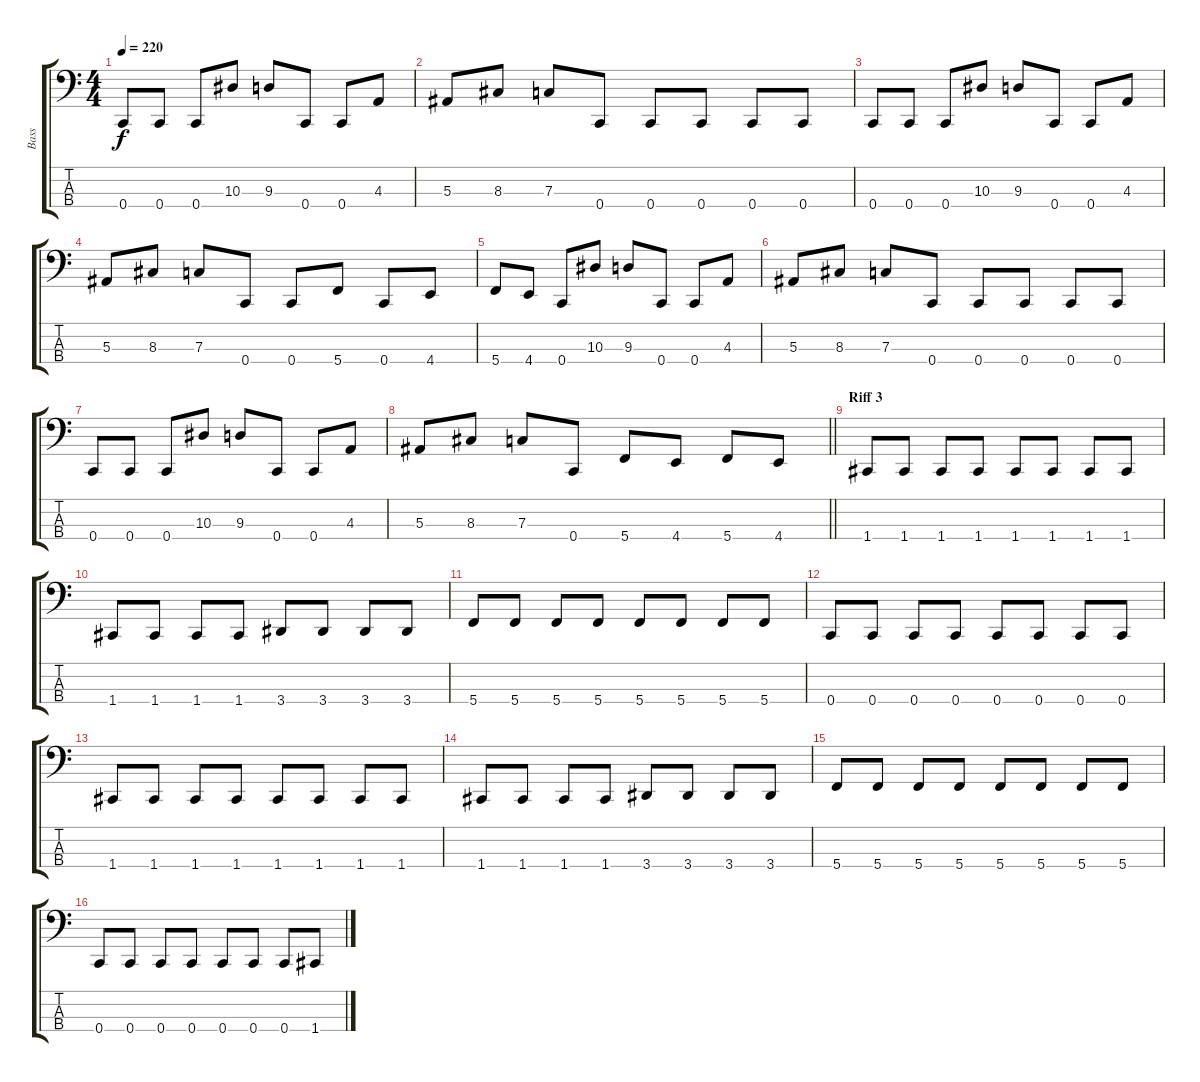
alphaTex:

\track ("Bass" "Bass") {instrument electricbassfinger}
\staff {score tabs}
\tuning (Eb2 Bb1 F1 C1) {hide}
\ts (4 4)
\tempo 220
\clef f4
\ks c
0.4.8{dy f} 0.4.8 0.4.8 10.3.8 9.3.8 0.4.8 0.4.8 4.3.8 |
5.3.8 8.3.8 7.3.8 0.4.8 0.4.8 0.4.8 0.4.8 0.4.8 |
0.4.8 0.4.8 0.4.8 10.3.8 9.3.8 0.4.8 0.4.8 4.3.8 |
5.3.8 8.3.8 7.3.8 0.4.8 0.4.8 5.4.8 0.4.8 4.4.8 |
5.4.8 4.4.8 0.4.8 10.3.8 9.3.8 0.4.8 0.4.8 4.3.8 |
5.3.8 8.3.8 7.3.8 0.4.8 0.4.8 0.4.8 0.4.8 0.4.8 |
0.4.8 0.4.8 0.4.8 10.3.8 9.3.8 0.4.8 0.4.8 4.3.8 |
\barLineRight lightlight
5.3.8 8.3.8 7.3.8 0.4.8 5.4.8 4.4.8 5.4.8 4.4.8 |
\section ("" "Riff 3")
1.4.8 1.4.8 1.4.8 1.4.8 1.4.8 1.4.8 1.4.8 1.4.8 |
1.4.8 1.4.8 1.4.8 1.4.8 3.4.8 3.4.8 3.4.8 3.4.8 |
5.4.8 5.4.8 5.4.8 5.4.8 5.4.8 5.4.8 5.4.8 5.4.8 |
0.4.8 0.4.8 0.4.8 0.4.8 0.4.8 0.4.8 0.4.8 0.4.8 |
1.4.8 1.4.8 1.4.8 1.4.8 1.4.8 1.4.8 1.4.8 1.4.8 |
1.4.8 1.4.8 1.4.8 1.4.8 3.4.8 3.4.8 3.4.8 3.4.8 |
5.4.8 5.4.8 5.4.8 5.4.8 5.4.8 5.4.8 5.4.8 5.4.8 |
0.4.8 0.4.8 0.4.8 0.4.8 0.4.8 0.4.8 0.4.8 1.4.8
